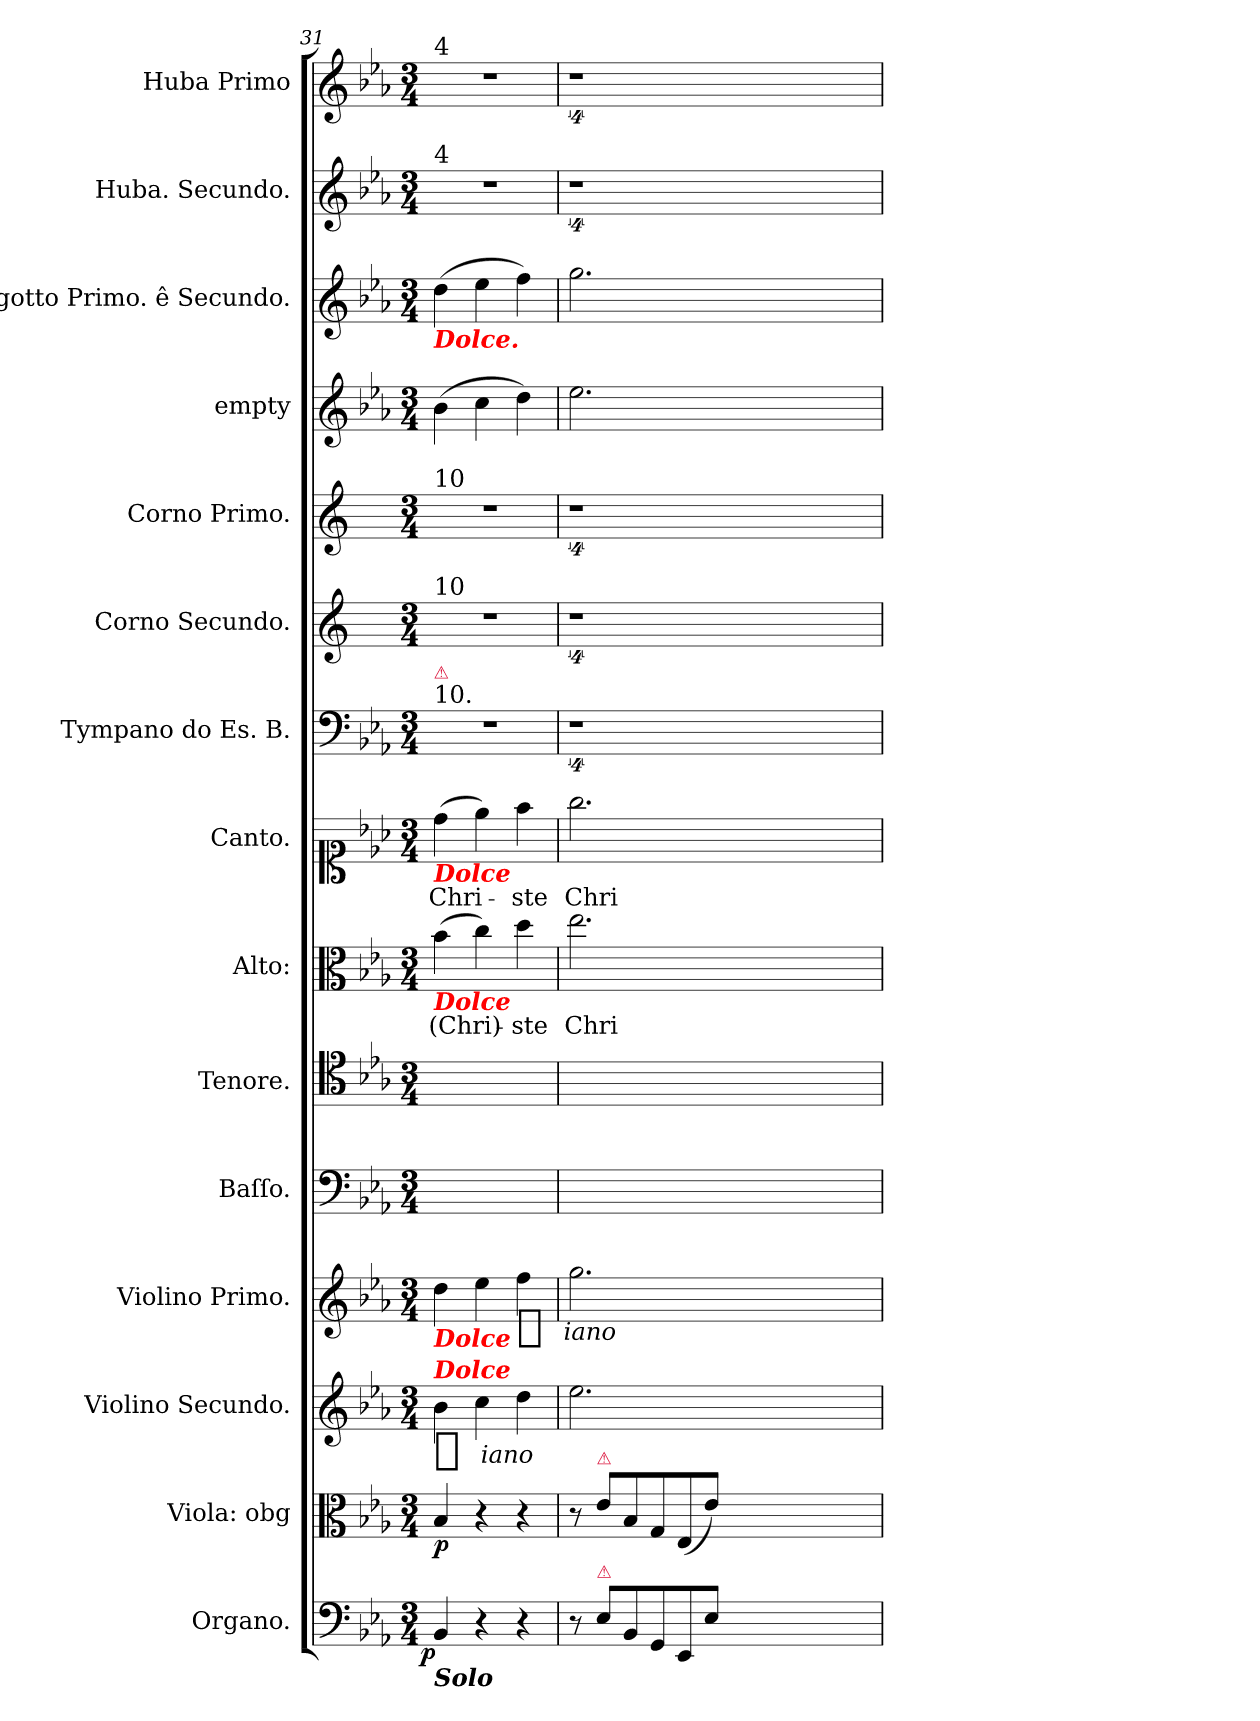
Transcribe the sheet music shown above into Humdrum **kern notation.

**kern	**dynam	**kern	**dynam	**kern	**dynam	**kern	**dynam	**kern	**kern	**kern	**text	**kern	**text	**kern	**kern	**kern	**kern	**kern	**kern	**kern
*part15	*part15	*part14	*part14	*part13	*part13	*part12	*part12	*part11	*part10	*part9	*part9	*part8	*part8	*part7	*part6	*part5	*part4	*part3	*part2	*part1
*staff15	*staff15	*staff14	*staff14	*staff13	*staff13	*staff12	*staff12	*staff11	*staff10	*staff9	*staff9	*staff8	*staff8	*staff7	*staff6	*staff5	*staff4	*staff3	*staff2	*staff1
*I"Organo.	*	*I"Viola: obg	*	*I"Violino Secundo.	*	*I"Violino Primo.	*	*I"Baſſo.	*I"Tenore.	*I"Alto:	*	*I"Canto.	*	*I"Tympano do Es. B.	*I"Corno Secundo.	*I"Corno Primo.	*I"empty	*I"Fagotto Primo. ê Secundo.	*I"Huba. Secundo.	*I"Huba Primo
*I'org	*	*I'vla	*	*	*	*I'vl I	*	*I'B	*I'T	*I'A	*	*I'C	*	*	*	*I'cor I	*	*	*	*
*clefF4	*	*clefC3	*	*clefG2	*	*clefG2	*	*clefF4	*clefC4	*clefC3	*	*clefC1	*	*clefF4	*clefG2	*clefG2	*clefG2	*clefG2	*clefG2	*clefG2
*	*	*	*	*	*	*	*	*	*	*	*	*	*	*	*ITrd5c9	*ITrd5c9	*	*	*	*
*k[b-e-a-]	*	*k[b-e-a-]	*	*k[b-e-a-]	*	*k[b-e-a-]	*	*k[b-e-a-]	*k[b-e-a-]	*k[b-e-a-]	*	*k[b-e-a-]	*	*k[b-e-a-]	*k[b-e-a-]	*k[b-e-a-]	*k[b-e-a-]	*k[b-e-a-]	*k[b-e-a-]	*k[b-e-a-]
*E-:	*	*E-:	*	*E-:	*	*E-:	*	*E-:	*E-:	*E-:	*	*E-:	*	*E-:	*E-:	*E-:	*	*	*E-:	*E-:
*M3/4	*	*M3/4	*	*M3/4	*	*M3/4	*	*M3/4	*M3/4	*M3/4	*	*M3/4	*	*M3/4	*M3/4	*M3/4	*M3/4	*M3/4	*M3/4	*M3/4
=31	=31	=31	=31	=31	=31	=31	=31	=31	=31	=31	=31	=31	=31	=31	=31	=31	=31	=31	=31	=31
!	!	!	!	!	!	!	!	!	!	!	!	!	!	!	!	!	!	!	!	!LO:TX:a:t=4
!	!	!	!	!	!	!	!	!	!	!	!	!	!	!	!	!	!	!	!LO:TX:a:t=4	!
!	!	!	!	!	!	!	!	!	!	!	!	!	!	!	!	!	!	!LO:TX:b:Bi:color=red:t=Dolce.	!	!
!	!	!	!	!	!	!	!	!	!	!	!	!	!	!	!	!LO:TX:a:t=10	!	!	!	!
!	!	!	!	!	!	!	!	!	!	!	!	!	!	!	!LO:TX:a:t=10	!	!	!	!	!
!	!	!	!	!	!	!	!	!	!	!	!	!	!	!LO:TX:a:t=10.	!	!	!	!	!	!
!	!	!	!	!	!	!	!	!	!	!	!	!	!	!LO:TX:a:color=crimson:t=⚠	!	!	!	!	!	!
!	!	!	!	!	!	!	!	!	!	!	!	!LO:TX:b:Bi:color=red:t=Dolce	!	!	!	!	!	!	!	!
!	!	!	!	!	!	!	!	!	!	!LO:TX:b:Bi:color=red:t=Dolce	!	!	!	!	!	!	!	!	!	!
!	!	!	!	!	!	!LO:TX:b:Bi:color=red:t=Dolce	!	!	!	!	!	!	!	!	!	!	!	!	!	!
!	!	!	!	!LO:TX:a:Bi:color=red:t=Dolce	!	!	!	!	!	!	!	!	!	!	!	!	!	!	!	!
!LO:TX:b:Bi:t=Solo	!	!	!	!	!	!	!	!	!	!	!	!	!	!	!	!	!	!	!	!
!	!LO:DY:b:rj	!	!	!	!LO:DY:b:t=%s iano	!	!	!	!	!	!	!	!	!	!	!	!	!	!	!
4BB-/	p	4B-/	p	4b-\	p	4dd\	.	2.ryy	2.ryy	(>4b-\	(Chri)-	(>4dd\	Chri-	2.r	2.r	2.r	(>4b-\	(>4dd\	2.r	2.r
4r	.	4r	.	4cc\	.	4ee-\	.	.	.	4cc\)	.	4ee-\)	.	.	.	.	4cc\	4ee-\	.	.
!	!	!	!	!	!	!	!LO:DY:b:t=%s iano	!	!	!	!	!	!	!	!	!	!	!	!	!
4r	.	4r	.	4dd\	.	4ff\	p	.	.	4dd\	-ste	4ff\	-ste	.	.	.	4dd\)	4ff\)	.	.
=32	=32	=32	=32	=32	=32	=32	=32	=32	=32	=32	=32	=32	=32	=32	=32	=32	=32	=32	=32	=32
!	!	!	!	!	!	!	!	!	!	!	!	!	!LO:LY:i	!	!	!	!	!	!	!
8r	.	8r	.	2.ee-\	.	2.gg\	.	0ryy	0ryy	2.ee-\	Chri-	2.gg\	Chri-	4%9r	4%9r	4%9r	2.ee-\	2.gg\	4%9r	4%9r
!	!	!LO:TX:a:color=crimson:t=⚠	!	!	!	!	!	!	!	!	!	!	!	!	!	!	!	!	!	!
!LO:TX:a:color=crimson:t=⚠	!	!	!	!	!	!	!	!	!	!	!	!	!	!	!	!	!	!	!	!
8E-/L	.	8e-/L	.	.	.	.	.	.	.	.	.	.	.	.	.	.	.	.	.	.
8BB-/	.	8B-/	.	.	.	.	.	.	.	.	.	.	.	.	.	.	.	.	.	.
8GG/	.	8G/	.	.	.	.	.	.	.	.	.	.	.	.	.	.	.	.	.	.
8EE-/	.	(<8E-/	.	.	.	.	.	.	.	.	.	.	.	.	.	.	.	.	.	.
8E-\J	.	8e-\J)	.	.	.	.	.	.	.	.	.	.	.	.	.	.	.	.	.	.
1.ryy	.	1.ryy	.	1.ryy	.	1.ryy	.	.	.	1.ryy	.	1.ryy	.	.	.	.	1.ryy	1.ryy	.	.
.	.	.	.	.	.	.	.	4ryy	4ryy	.	.	.	.	.	.	.	.	.	.	.
=	=	=	=	=	=	=	=	=	=	=	=	=	=	=	=	=	=	=	=	=
*-	*-	*-	*-	*-	*-	*-	*-	*-	*-	*-	*-	*-	*-	*-	*-	*-	*-	*-	*-	*-
